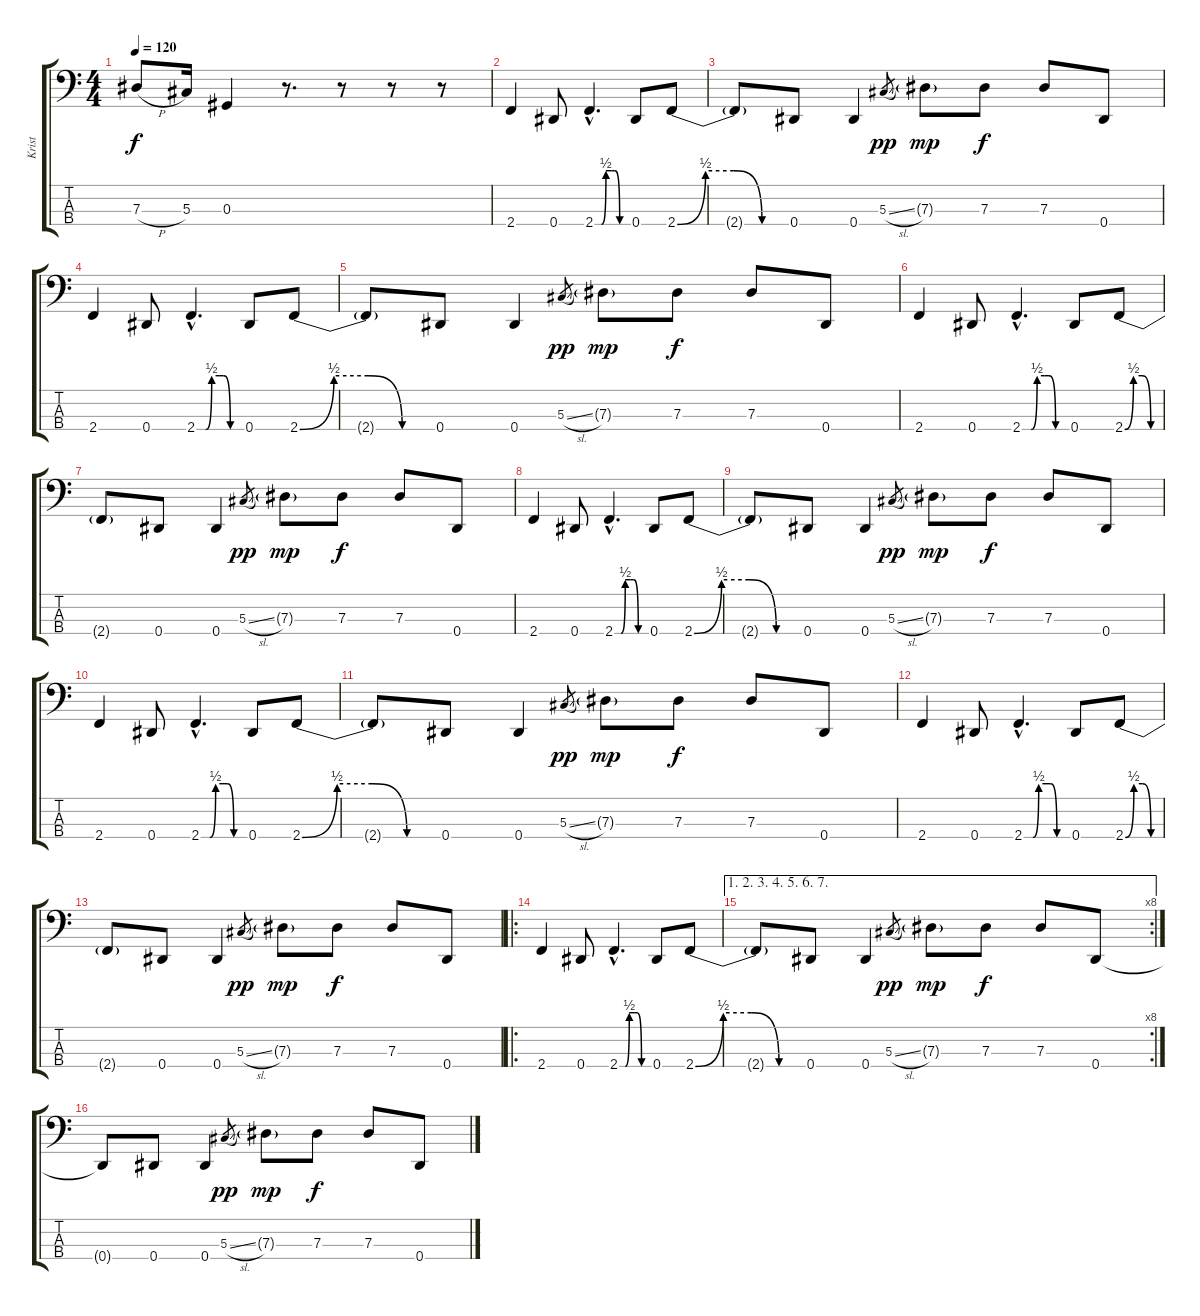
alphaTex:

\track ("Krist" "Krist") {instrument electricbasspick}
\staff {score tabs}
\tuning (Gb2 Db2 Ab1 Eb1) {hide}
\ts (4 4)
\tempo 120
\clef f4
\ks c
7.3{h}.8{dy f} 5.3.16 0.3.4 r.8{d} r.8 r.8 r.8 |
2.4.4 0.4.8 2.4{be (custom 0 0 6 0 12 0 20 2 30 2 36 2 45 0 60 0) hac}.4{d} 0.4.8 2.4{be (custom 0 0 15 2 30 2 45 0 60 0)}.8 |
2.4{t}.8 0.4.8 0.4.4 5.3{sl}.8{gr dy pp} 7.3{g}.8{dy mp} 7.3.8{dy f} 7.3.8 0.4.8 |
2.4.4 0.4.8 2.4{be (custom 0 0 6 0 12 0 20 2 30 2 36 2 45 0 60 0) hac}.4{d} 0.4.8 2.4{be (custom 0 0 15 2 30 2 45 0 60 0)}.8 |
2.4{t}.8 0.4.8 0.4.4 5.3{sl}.8{gr dy pp} 7.3{g}.8{dy mp} 7.3.8{dy f} 7.3.8 0.4.8 |
2.4.4 0.4.8 2.4{be (custom 0 0 6 0 12 0 20 2 30 2 36 2 45 0 60 0) hac}.4{d} 0.4.8 2.4{be (custom 0 0 15 2 30 2 45 0 60 0)}.8 |
2.4{t}.8 0.4.8 0.4.4 5.3{sl}.8{gr dy pp} 7.3{g}.8{dy mp} 7.3.8{dy f} 7.3.8 0.4.8 |
2.4.4 0.4.8 2.4{be (custom 0 0 6 0 12 0 20 2 30 2 36 2 45 0 60 0) hac}.4{d} 0.4.8 2.4{be (custom 0 0 15 2 30 2 45 0 60 0)}.8 |
2.4{t}.8 0.4.8 0.4.4 5.3{sl}.8{gr dy pp} 7.3{g}.8{dy mp} 7.3.8{dy f} 7.3.8 0.4.8 |
2.4.4 0.4.8 2.4{be (custom 0 0 6 0 12 0 20 2 30 2 36 2 45 0 60 0) hac}.4{d} 0.4.8 2.4{be (custom 0 0 15 2 30 2 45 0 60 0)}.8 |
2.4{t}.8 0.4.8 0.4.4 5.3{sl}.8{gr dy pp} 7.3{g}.8{dy mp} 7.3.8{dy f} 7.3.8 0.4.8 |
2.4.4 0.4.8 2.4{be (custom 0 0 6 0 12 0 20 2 30 2 36 2 45 0 60 0) hac}.4{d} 0.4.8 2.4{be (custom 0 0 15 2 30 2 45 0 60 0)}.8 |
2.4{t}.8 0.4.8 0.4.4 5.3{sl}.8{gr dy pp} 7.3{g}.8{dy mp} 7.3.8{dy f} 7.3.8 0.4.8 |
\ro
2.4.4 0.4.8 2.4{be (custom 0 0 6 0 12 0 20 2 30 2 36 2 45 0 60 0) hac}.4{d} 0.4.8 2.4{be (custom 0 0 15 2 30 2 45 0 60 0)}.8 |
\ae (1 2 3 4 5 6 7)
\rc 8
2.4{t}.8 0.4.8 0.4.4 5.3{sl}.8{gr dy pp} 7.3{g}.8{dy mp} 7.3.8{dy f} 7.3.8 0.4.8 |
0.4{t}.8 0.4.8 0.4.4 5.3{sl}.8{gr dy pp} 7.3{g}.8{dy mp} 7.3.8{dy f} 7.3.8 0.4.8
